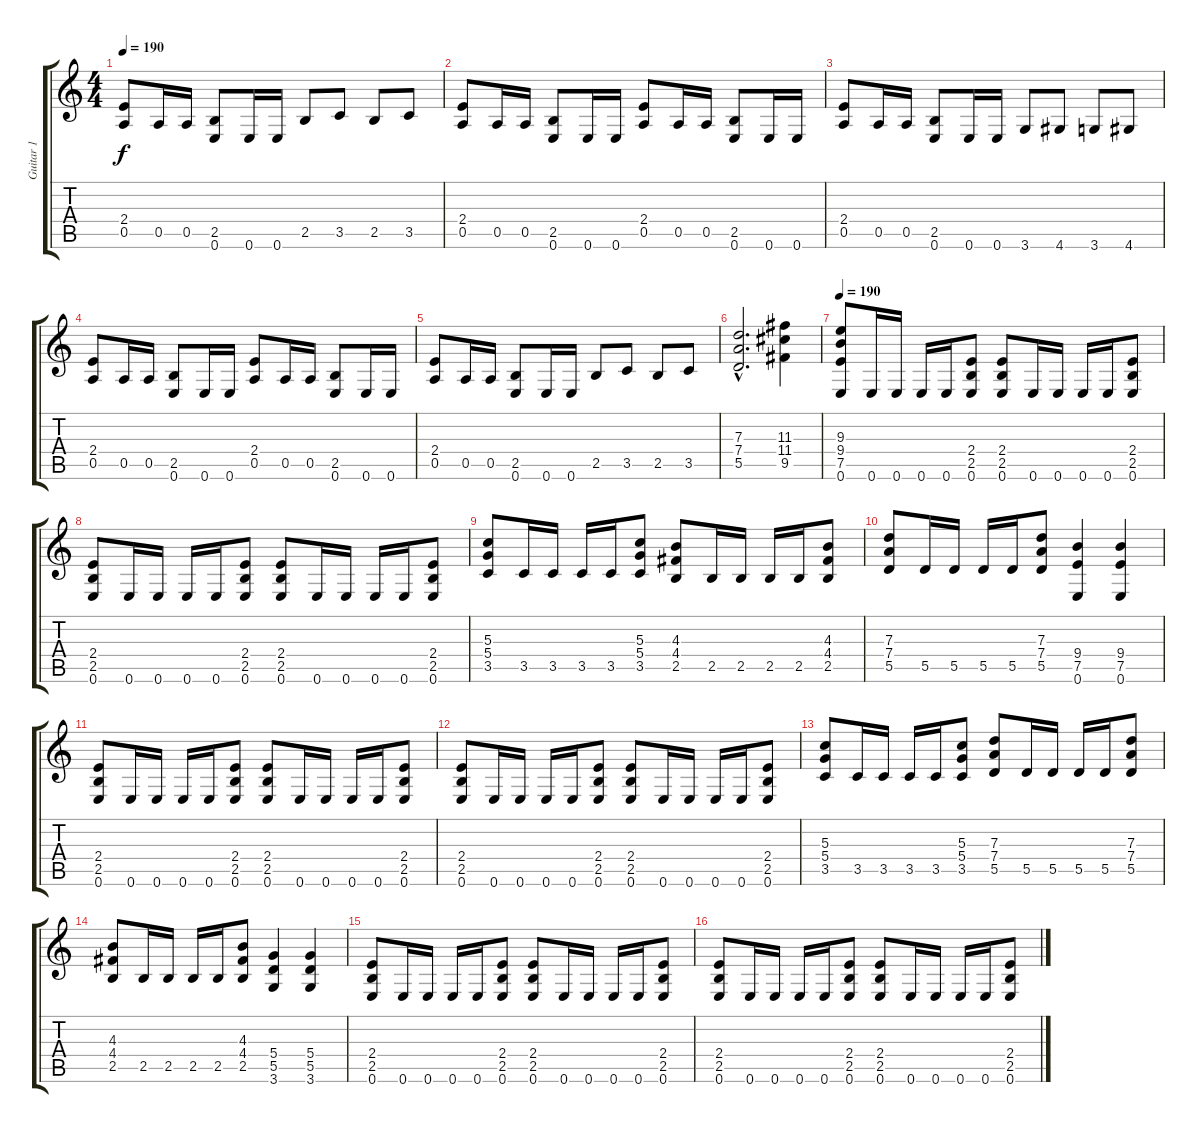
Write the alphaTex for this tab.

\track ("Guitar 1" "Guitar 1") {instrument distortionguitar}
\staff {score tabs}
\tuning (E4 B3 G3 D3 A2 E2) {hide}
\ts (4 4)
\tempo 190
\clef g2
\ks c
(2.4 0.5).8{dy f} 0.5.16 0.5.16 (2.5 0.6).8 0.6.16 0.6.16 2.5.8 3.5.8 2.5.8 3.5.8 |
(2.4 0.5).8 0.5.16 0.5.16 (2.5 0.6).8 0.6.16 0.6.16 (2.4 0.5).8 0.5.16 0.5.16 (2.5 0.6).8 0.6.16 0.6.16 |
(2.4 0.5).8 0.5.16 0.5.16 (2.5 0.6).8 0.6.16 0.6.16 3.6.8 4.6.8 3.6.8 4.6.8 |
(2.4 0.5).8 0.5.16 0.5.16 (2.5 0.6).8 0.6.16 0.6.16 (2.4 0.5).8 0.5.16 0.5.16 (2.5 0.6).8 0.6.16 0.6.16 |
(2.4 0.5).8 0.5.16 0.5.16 (2.5 0.6).8 0.6.16 0.6.16 2.5.8 3.5.8 2.5.8 3.5.8 |
(7.3{hac} 7.4{hac} 5.5{hac}).2{d} (11.3 11.4 9.5).4 |
\tempo 190
(9.3 9.4 7.5 0.6).8 0.6.16 0.6.16 0.6.16 0.6.16 (2.4 2.5 0.6).8 (2.4 2.5 0.6).8 0.6.16 0.6.16 0.6.16 0.6.16 (2.4 2.5 0.6).8 |
(2.4 2.5 0.6).8 0.6.16 0.6.16 0.6.16 0.6.16 (2.4 2.5 0.6).8 (2.4 2.5 0.6).8 0.6.16 0.6.16 0.6.16 0.6.16 (2.4 2.5 0.6).8 |
(5.3 5.4 3.5).8 3.5.16 3.5.16 3.5.16 3.5.16 (5.3 5.4 3.5).8 (4.3 4.4 2.5).8 2.5.16 2.5.16 2.5.16 2.5.16 (4.3 4.4 2.5).8 |
(7.3 7.4 5.5).8 5.5.16 5.5.16 5.5.16 5.5.16 (7.3 7.4 5.5).8 (9.4 7.5 0.6).4 (9.4 7.5 0.6).4 |
(2.4 2.5 0.6).8 0.6.16 0.6.16 0.6.16 0.6.16 (2.4 2.5 0.6).8 (2.4 2.5 0.6).8 0.6.16 0.6.16 0.6.16 0.6.16 (2.4 2.5 0.6).8 |
(2.4 2.5 0.6).8 0.6.16 0.6.16 0.6.16 0.6.16 (2.4 2.5 0.6).8 (2.4 2.5 0.6).8 0.6.16 0.6.16 0.6.16 0.6.16 (2.4 2.5 0.6).8 |
(5.3 5.4 3.5).8 3.5.16 3.5.16 3.5.16 3.5.16 (5.3 5.4 3.5).8 (7.3 7.4 5.5).8 5.5.16 5.5.16 5.5.16 5.5.16 (7.3 7.4 5.5).8 |
(4.3 4.4 2.5).8 2.5.16 2.5.16 2.5.16 2.5.16 (4.3 4.4 2.5).8 (5.4 5.5 3.6).4 (5.4 5.5 3.6).4 |
(2.4 2.5 0.6).8 0.6.16 0.6.16 0.6.16 0.6.16 (2.4 2.5 0.6).8 (2.4 2.5 0.6).8 0.6.16 0.6.16 0.6.16 0.6.16 (2.4 2.5 0.6).8 |
(2.4 2.5 0.6).8 0.6.16 0.6.16 0.6.16 0.6.16 (2.4 2.5 0.6).8 (2.4 2.5 0.6).8 0.6.16 0.6.16 0.6.16 0.6.16 (2.4 2.5 0.6).8
